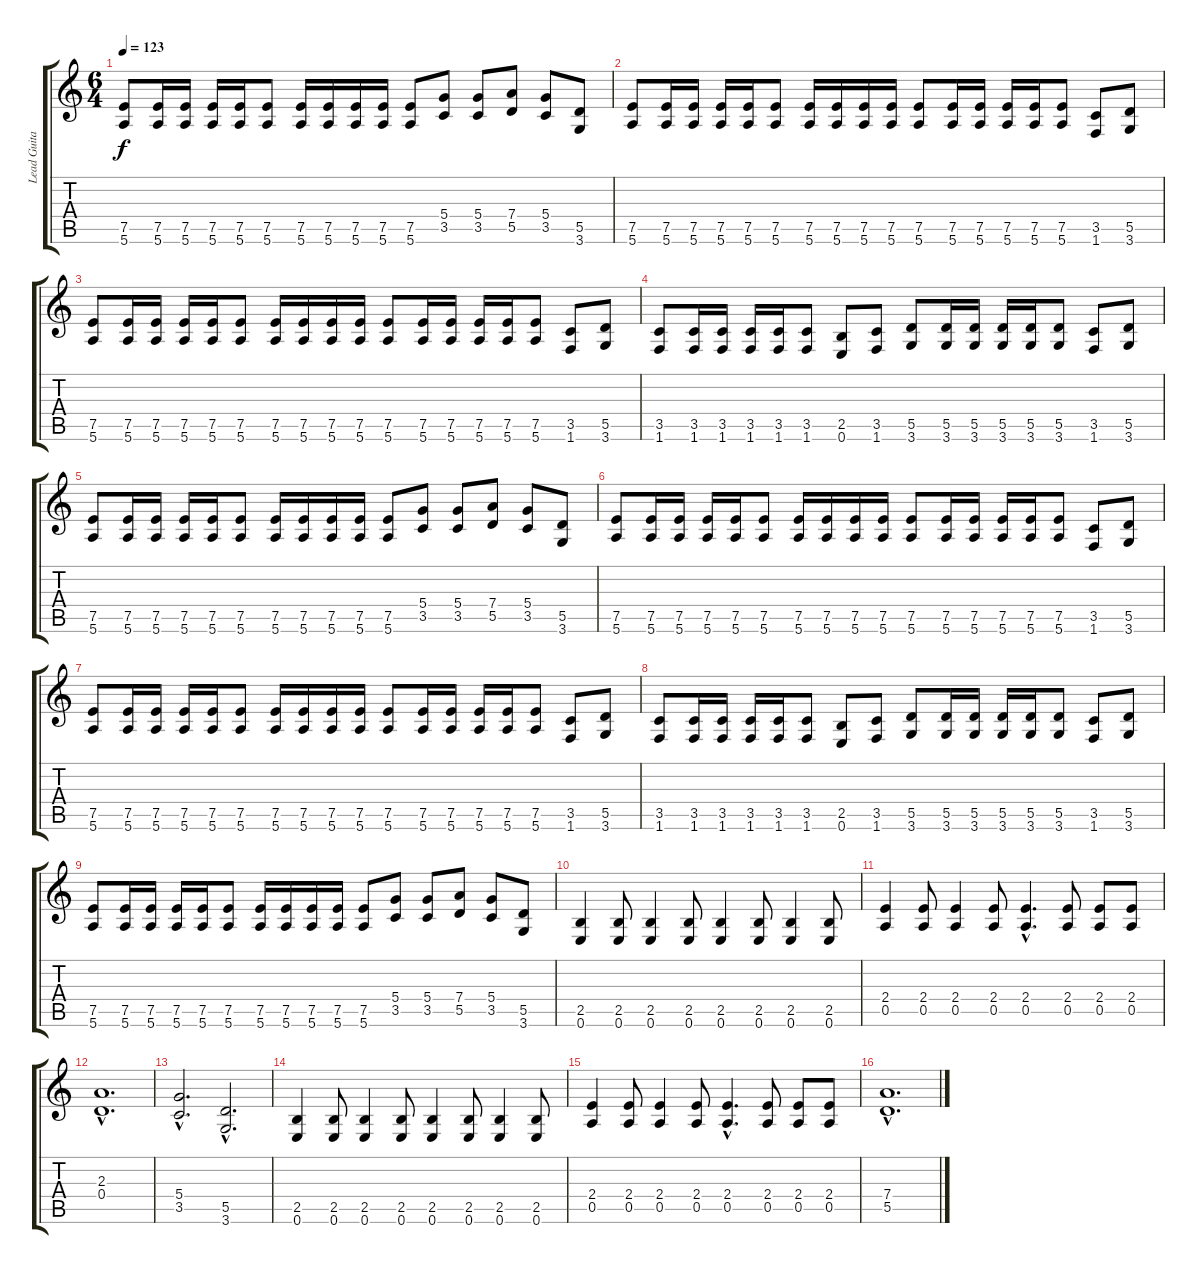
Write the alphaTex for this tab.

\track ("Lead Guitar" "Lead Guita") {instrument distortionguitar}
\staff {score tabs}
\tuning (E4 B3 G3 D3 A2 E2) {hide}
\ts (6 4)
\tempo 123
\clef g2
\ks c
(7.5 5.6).8{dy f} (7.5 5.6).16 (7.5 5.6).16 (7.5 5.6).16 (7.5 5.6).16 (7.5 5.6).8 (7.5 5.6).16 (7.5 5.6).16 (7.5 5.6).16 (7.5 5.6).16 (7.5 5.6).8 (5.4 3.5).8 (5.4 3.5).8 (7.4 5.5).8 (5.4 3.5).8 (5.5 3.6).8 |
(7.5 5.6).8 (7.5 5.6).16 (7.5 5.6).16 (7.5 5.6).16 (7.5 5.6).16 (7.5 5.6).8 (7.5 5.6).16 (7.5 5.6).16 (7.5 5.6).16 (7.5 5.6).16 (7.5 5.6).8 (7.5 5.6).16 (7.5 5.6).16 (7.5 5.6).16 (7.5 5.6).16 (7.5 5.6).8 (3.5 1.6).8 (5.5 3.6).8 |
(7.5 5.6).8 (7.5 5.6).16 (7.5 5.6).16 (7.5 5.6).16 (7.5 5.6).16 (7.5 5.6).8 (7.5 5.6).16 (7.5 5.6).16 (7.5 5.6).16 (7.5 5.6).16 (7.5 5.6).8 (7.5 5.6).16 (7.5 5.6).16 (7.5 5.6).16 (7.5 5.6).16 (7.5 5.6).8 (3.5 1.6).8 (5.5 3.6).8 |
(3.5 1.6).8 (3.5 1.6).16 (3.5 1.6).16 (3.5 1.6).16 (3.5 1.6).16 (3.5 1.6).8 (2.5 0.6).8 (3.5 1.6).8 (5.5 3.6).8 (5.5 3.6).16 (5.5 3.6).16 (5.5 3.6).16 (5.5 3.6).16 (5.5 3.6).8 (3.5 1.6).8 (5.5 3.6).8 |
(7.5 5.6).8 (7.5 5.6).16 (7.5 5.6).16 (7.5 5.6).16 (7.5 5.6).16 (7.5 5.6).8 (7.5 5.6).16 (7.5 5.6).16 (7.5 5.6).16 (7.5 5.6).16 (7.5 5.6).8 (5.4 3.5).8 (5.4 3.5).8 (7.4 5.5).8 (5.4 3.5).8 (5.5 3.6).8 |
(7.5 5.6).8 (7.5 5.6).16 (7.5 5.6).16 (7.5 5.6).16 (7.5 5.6).16 (7.5 5.6).8 (7.5 5.6).16 (7.5 5.6).16 (7.5 5.6).16 (7.5 5.6).16 (7.5 5.6).8 (7.5 5.6).16 (7.5 5.6).16 (7.5 5.6).16 (7.5 5.6).16 (7.5 5.6).8 (3.5 1.6).8 (5.5 3.6).8 |
(7.5 5.6).8 (7.5 5.6).16 (7.5 5.6).16 (7.5 5.6).16 (7.5 5.6).16 (7.5 5.6).8 (7.5 5.6).16 (7.5 5.6).16 (7.5 5.6).16 (7.5 5.6).16 (7.5 5.6).8 (7.5 5.6).16 (7.5 5.6).16 (7.5 5.6).16 (7.5 5.6).16 (7.5 5.6).8 (3.5 1.6).8 (5.5 3.6).8 |
(3.5 1.6).8 (3.5 1.6).16 (3.5 1.6).16 (3.5 1.6).16 (3.5 1.6).16 (3.5 1.6).8 (2.5 0.6).8 (3.5 1.6).8 (5.5 3.6).8 (5.5 3.6).16 (5.5 3.6).16 (5.5 3.6).16 (5.5 3.6).16 (5.5 3.6).8 (3.5 1.6).8 (5.5 3.6).8 |
(7.5 5.6).8 (7.5 5.6).16 (7.5 5.6).16 (7.5 5.6).16 (7.5 5.6).16 (7.5 5.6).8 (7.5 5.6).16 (7.5 5.6).16 (7.5 5.6).16 (7.5 5.6).16 (7.5 5.6).8 (5.4 3.5).8 (5.4 3.5).8 (7.4 5.5).8 (5.4 3.5).8 (5.5 3.6).8 |
(2.5 0.6).4 (2.5 0.6).8 (2.5 0.6).4 (2.5 0.6).8 (2.5 0.6).4 (2.5 0.6).8 (2.5 0.6).4 (2.5 0.6).8 |
(2.4 0.5).4 (2.4 0.5).8 (2.4 0.5).4 (2.4 0.5).8 (2.4{hac} 0.5{hac}).4{d} (2.4 0.5).8 (2.4 0.5).8 (2.4 0.5).8 |
(2.3{hac} 0.4{hac}).1{d} |
(5.4{hac} 3.5{hac}).2{d} (5.5{hac} 3.6{hac}).2{d} |
(2.5 0.6).4 (2.5 0.6).8 (2.5 0.6).4 (2.5 0.6).8 (2.5 0.6).4 (2.5 0.6).8 (2.5 0.6).4 (2.5 0.6).8 |
(2.4 0.5).4 (2.4 0.5).8 (2.4 0.5).4 (2.4 0.5).8 (2.4{hac} 0.5{hac}).4{d} (2.4 0.5).8 (2.4 0.5).8 (2.4 0.5).8 |
(7.4{hac} 5.5{hac}).1{d}
